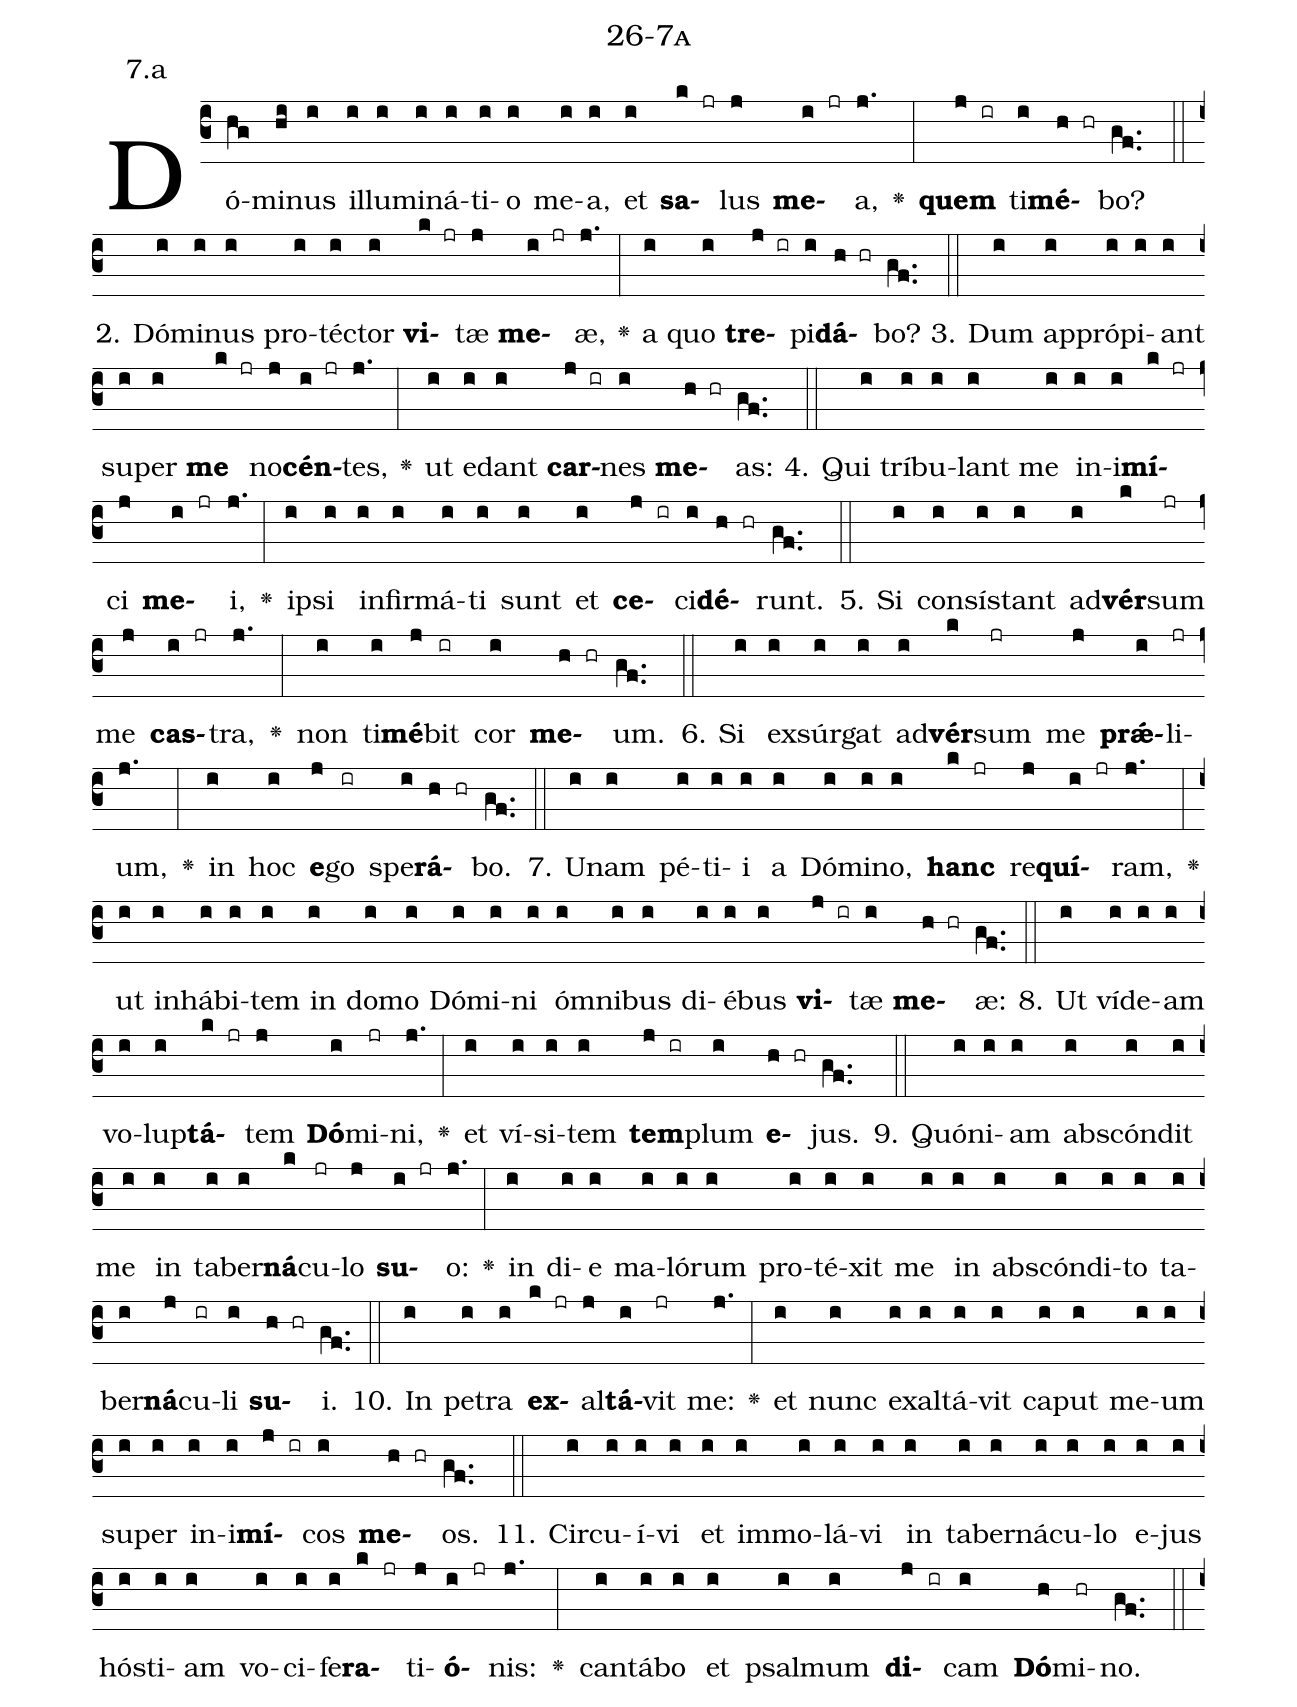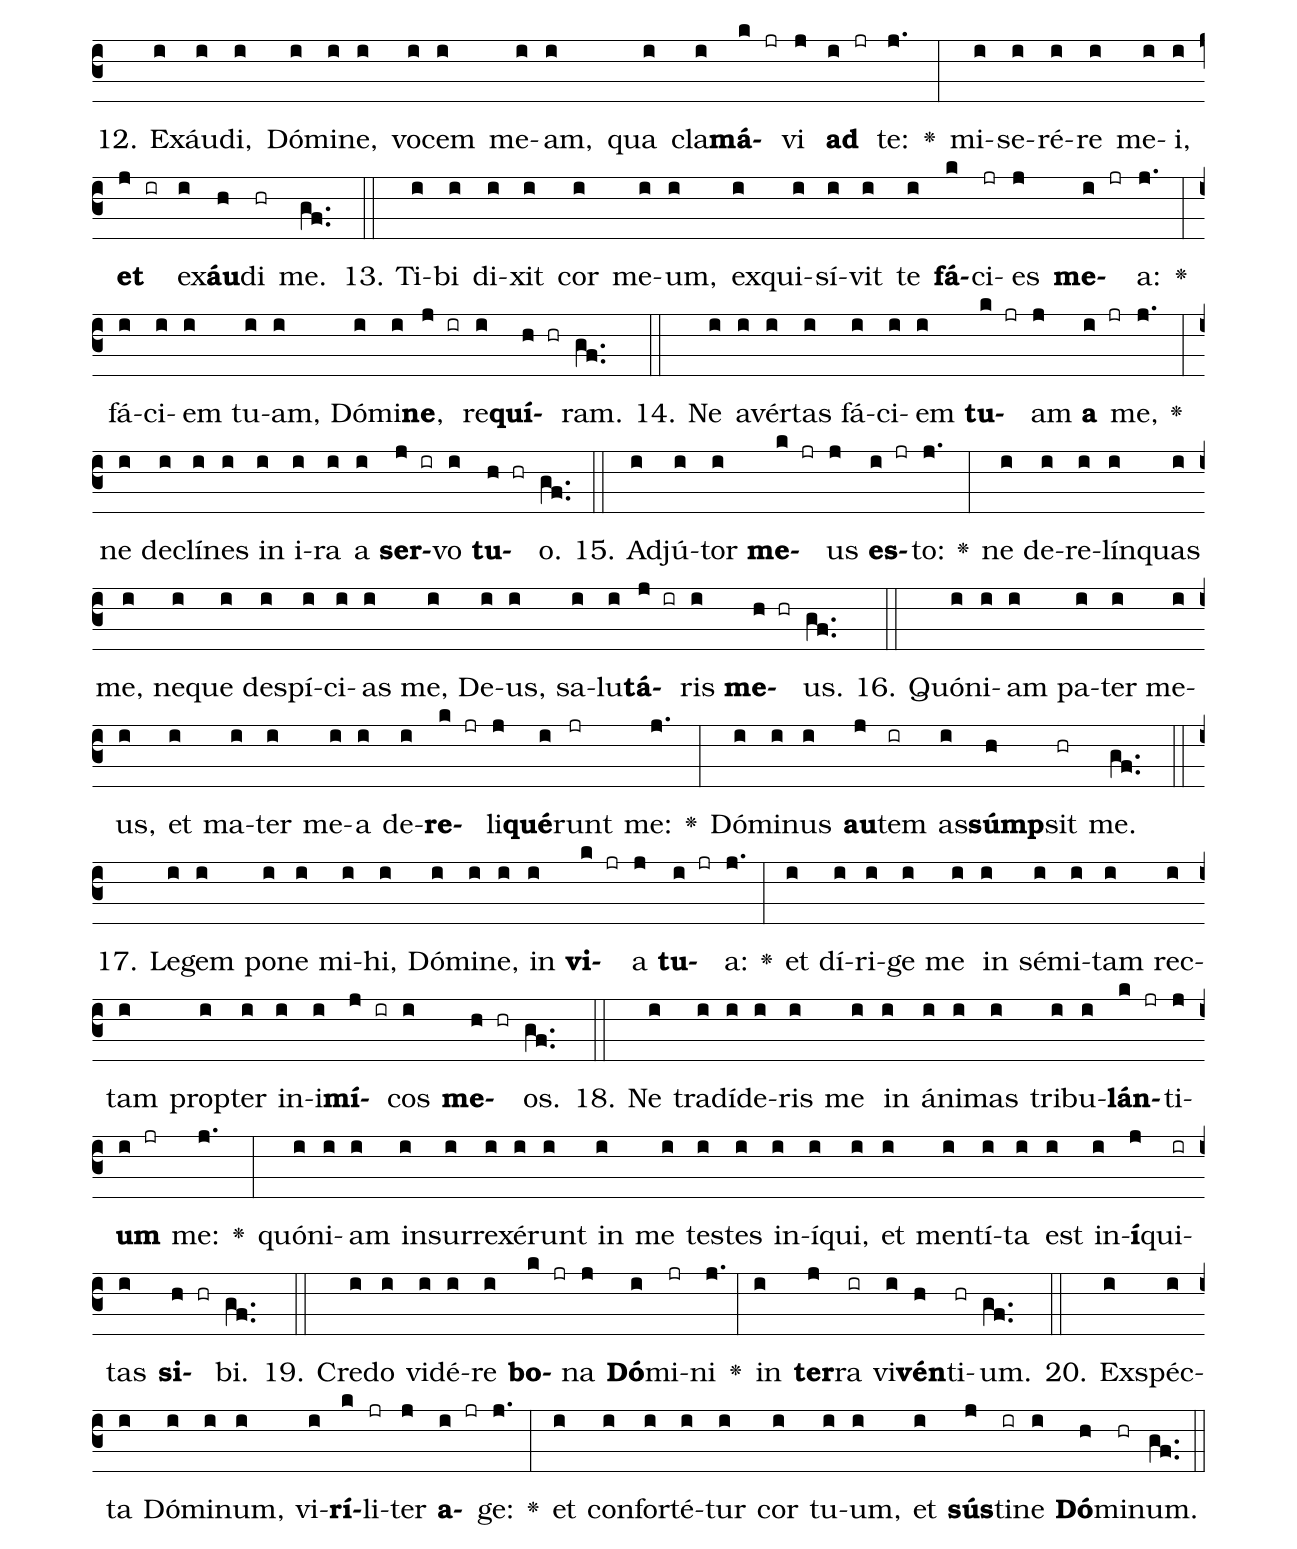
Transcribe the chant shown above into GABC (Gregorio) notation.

name: 26-7a;
annotation: 7.a;
%%
(c3)Dó(hg)mi(hi)nus(i) il(i)lu(i)mi(i)ná(i)ti(i)o(i) me(i)a,(i) et(i) <b>sa</b>(k jr)lus(j) <b>me</b>(i jr)a,(j.) <v>\greheightstar</v>(:) <b>quem</b>(j ir) ti(i)<b>mé</b>(h hr)bo?(gf..) (::)
2. Dó(i)mi(i)nus(i) pro(i)téc(i)tor(i) <b>vi</b>(k jr)tæ(j) <b>me</b>(i jr)æ,(j.) <v>\greheightstar</v>(:) a(i) quo(i) <b>tre</b>(j ir)pi(i)<b>dá</b>(h hr)bo?(gf..) (::)
3. Dum(i) ap(i)pró(i)pi(i)ant(i) su(i)per(i) <b>me</b>(k jr) no(j)<b>cén</b>(i jr)tes,(j.) <v>\greheightstar</v>(:) ut(i) e(i)dant(i) <b>car</b>(j ir)nes(i) <b>me</b>(h hr)as:(gf..) (::)
4. Qui(i) trí(i)bu(i)lant(i) me(i) in(i)i(i)<b>mí</b>(k jr)ci(j) <b>me</b>(i jr)i,(j.) <v>\greheightstar</v>(:) ip(i)si(i) in(i)fir(i)má(i)ti(i) sunt(i) et(i) <b>ce</b>(j ir)ci(i)<b>dé</b>(h hr)runt.(gf..) (::)
5. Si(i) con(i)sís(i)tant(i) ad(i)<b>vér</b>(k)sum(jr) me(j) <b>cas</b>(i jr)tra,(j.) <v>\greheightstar</v>(:) non(i) ti(i)<b>mé</b>(j)bit(ir) cor(i) <b>me</b>(h hr)um.(gf..) (::)
6. Si(i) ex(i)súr(i)gat(i) ad(i)<b>vér</b>(k)sum(jr) me(j) <b>prǽ</b>(i)li(jr)um,(j.) <v>\greheightstar</v>(:) in(i) hoc(i) <b>e</b>(j)go(ir) spe(i)<b>rá</b>(h hr)bo.(gf..) (::)
7. U(i)nam(i) pé(i)ti(i)i(i) a(i) Dó(i)mi(i)no,(i) <b>hanc</b>(k jr) re(j)<b>quí</b>(i jr)ram,(j.) <v>\greheightstar</v>(:) ut(i) in(i)há(i)bi(i)tem(i) in(i) do(i)mo(i) Dó(i)mi(i)ni(i) óm(i)ni(i)bus(i) di(i)é(i)bus(i) <b>vi</b>(j ir)tæ(i) <b>me</b>(h hr)æ:(gf..) (::)
8. Ut(i) ví(i)de(i)am(i) vo(i)lup(i)<b>tá</b>(k jr)tem(j) <b>Dó</b>(i)mi(jr)ni,(j.) <v>\greheightstar</v>(:) et(i) ví(i)si(i)tem(i) <b>tem</b>(j ir)plum(i) <b>e</b>(h hr)jus.(gf..) (::)
9. Quón(i)i(i)am(i) abs(i)cón(i)dit(i) me(i) in(i) ta(i)ber(i)<b>ná</b>(k)cu(jr)lo(j) <b>su</b>(i jr)o:(j.) <v>\greheightstar</v>(:) in(i) di(i)e(i) ma(i)ló(i)rum(i) pro(i)té(i)xit(i) me(i) in(i) abs(i)cón(i)di(i)to(i) ta(i)ber(i)<b>ná</b>(j)cu(ir)li(i) <b>su</b>(h hr)i.(gf..) (::)
10. In(i) pe(i)tra(i) <b>ex</b>(k jr)al(j)<b>tá</b>(i)vit(jr) me:(j.) <v>\greheightstar</v>(:) et(i) nunc(i) ex(i)al(i)tá(i)vit(i) ca(i)put(i) me(i)um(i) su(i)per(i) in(i)i(i)<b>mí</b>(j ir)cos(i) <b>me</b>(h hr)os.(gf..) (::)
11. Cir(i)cu(i)í(i)vi(i) et(i) im(i)mo(i)lá(i)vi(i) in(i) ta(i)ber(i)ná(i)cu(i)lo(i) e(i)jus(i) hós(i)ti(i)am(i) vo(i)ci(i)fe(i)<b>ra</b>(k jr)ti(j)<b>ó</b>(i jr)nis:(j.) <v>\greheightstar</v>(:) can(i)tá(i)bo(i) et(i) psal(i)mum(i) <b>di</b>(j ir)cam(i) <b>Dó</b>(h)mi(hr)no.(gf..) (::)
12. Ex(i)áu(i)di,(i) Dó(i)mi(i)ne,(i) vo(i)cem(i) me(i)am,(i) qua(i) cla(i)<b>má</b>(k jr)vi(j) <b>ad</b>(i jr) te:(j.) <v>\greheightstar</v>(:) mi(i)se(i)ré(i)re(i) me(i)i,(i) <b>et</b>(j ir) ex(i)<b>áu</b>(h)di(hr) me.(gf..) (::)
13. Ti(i)bi(i) di(i)xit(i) cor(i) me(i)um,(i) ex(i)qui(i)sí(i)vit(i) te(i) <b>fá</b>(k)ci(jr)es(j) <b>me</b>(i jr)a:(j.) <v>\greheightstar</v>(:) fá(i)ci(i)em(i) tu(i)am,(i) Dó(i)mi(i)<b>ne</b>,(j ir) re(i)<b>quí</b>(h hr)ram.(gf..) (::)
14. Ne(i) a(i)vér(i)tas(i) fá(i)ci(i)em(i) <b>tu</b>(k jr)am(j) <b>a</b>(i jr) me,(j.) <v>\greheightstar</v>(:) ne(i) de(i)clí(i)nes(i) in(i) i(i)ra(i) a(i) <b>ser</b>(j ir)vo(i) <b>tu</b>(h hr)o.(gf..) (::)
15. Ad(i)jú(i)tor(i) <b>me</b>(k jr)us(j) <b>es</b>(i jr)to:(j.) <v>\greheightstar</v>(:) ne(i) de(i)re(i)lín(i)quas(i) me,(i) ne(i)que(i) de(i)spí(i)ci(i)as(i) me,(i) De(i)us,(i) sa(i)lu(i)<b>tá</b>(j ir)ris(i) <b>me</b>(h hr)us.(gf..) (::)
16. Quón(i)i(i)am(i) pa(i)ter(i) me(i)us,(i) et(i) ma(i)ter(i) me(i)a(i) de(i)<b>re</b>(k jr)li(j)<b>qué</b>(i)runt(jr) me:(j.) <v>\greheightstar</v>(:) Dó(i)mi(i)nus(i) <b>au</b>(j)tem(ir) as(i)<b>súmp</b>(h)sit(hr) me.(gf..) (::)
17. Le(i)gem(i) po(i)ne(i) mi(i)hi,(i) Dó(i)mi(i)ne,(i) in(i) <b>vi</b>(k jr)a(j) <b>tu</b>(i jr)a:(j.) <v>\greheightstar</v>(:) et(i) dí(i)ri(i)ge(i) me(i) in(i) sé(i)mi(i)tam(i) rec(i)tam(i) prop(i)ter(i) in(i)i(i)<b>mí</b>(j ir)cos(i) <b>me</b>(h hr)os.(gf..) (::)
18. Ne(i) tra(i)dí(i)de(i)ris(i) me(i) in(i) á(i)ni(i)mas(i) tri(i)bu(i)<b>lán</b>(k jr)ti(j)<b>um</b>(i jr) me:(j.) <v>\greheightstar</v>(:) quón(i)i(i)am(i) in(i)sur(i)re(i)xé(i)runt(i) in(i) me(i) tes(i)tes(i) in(i)í(i)qui,(i) et(i) men(i)tí(i)ta(i) est(i) in(i)<b>í</b>(j)qui(ir)tas(i) <b>si</b>(h hr)bi.(gf..) (::)
19. Cre(i)do(i) vi(i)dé(i)re(i) <b>bo</b>(k jr)na(j) <b>Dó</b>(i)mi(jr)ni(j.) <v>\greheightstar</v>(:) in(i) <b>ter</b>(j)ra(ir) vi(i)<b>vén</b>(h)ti(hr)um.(gf..) (::)
20. Ex(i)spéc(i)ta(i) Dó(i)mi(i)num,(i) vi(i)<b>rí</b>(k)li(jr)ter(j) <b>a</b>(i jr)ge:(j.) <v>\greheightstar</v>(:) et(i) con(i)for(i)té(i)tur(i) cor(i) tu(i)um,(i) et(i) <b>sús</b>(j)ti(ir)ne(i) <b>Dó</b>(h)mi(hr)num.(gf..) (::)
